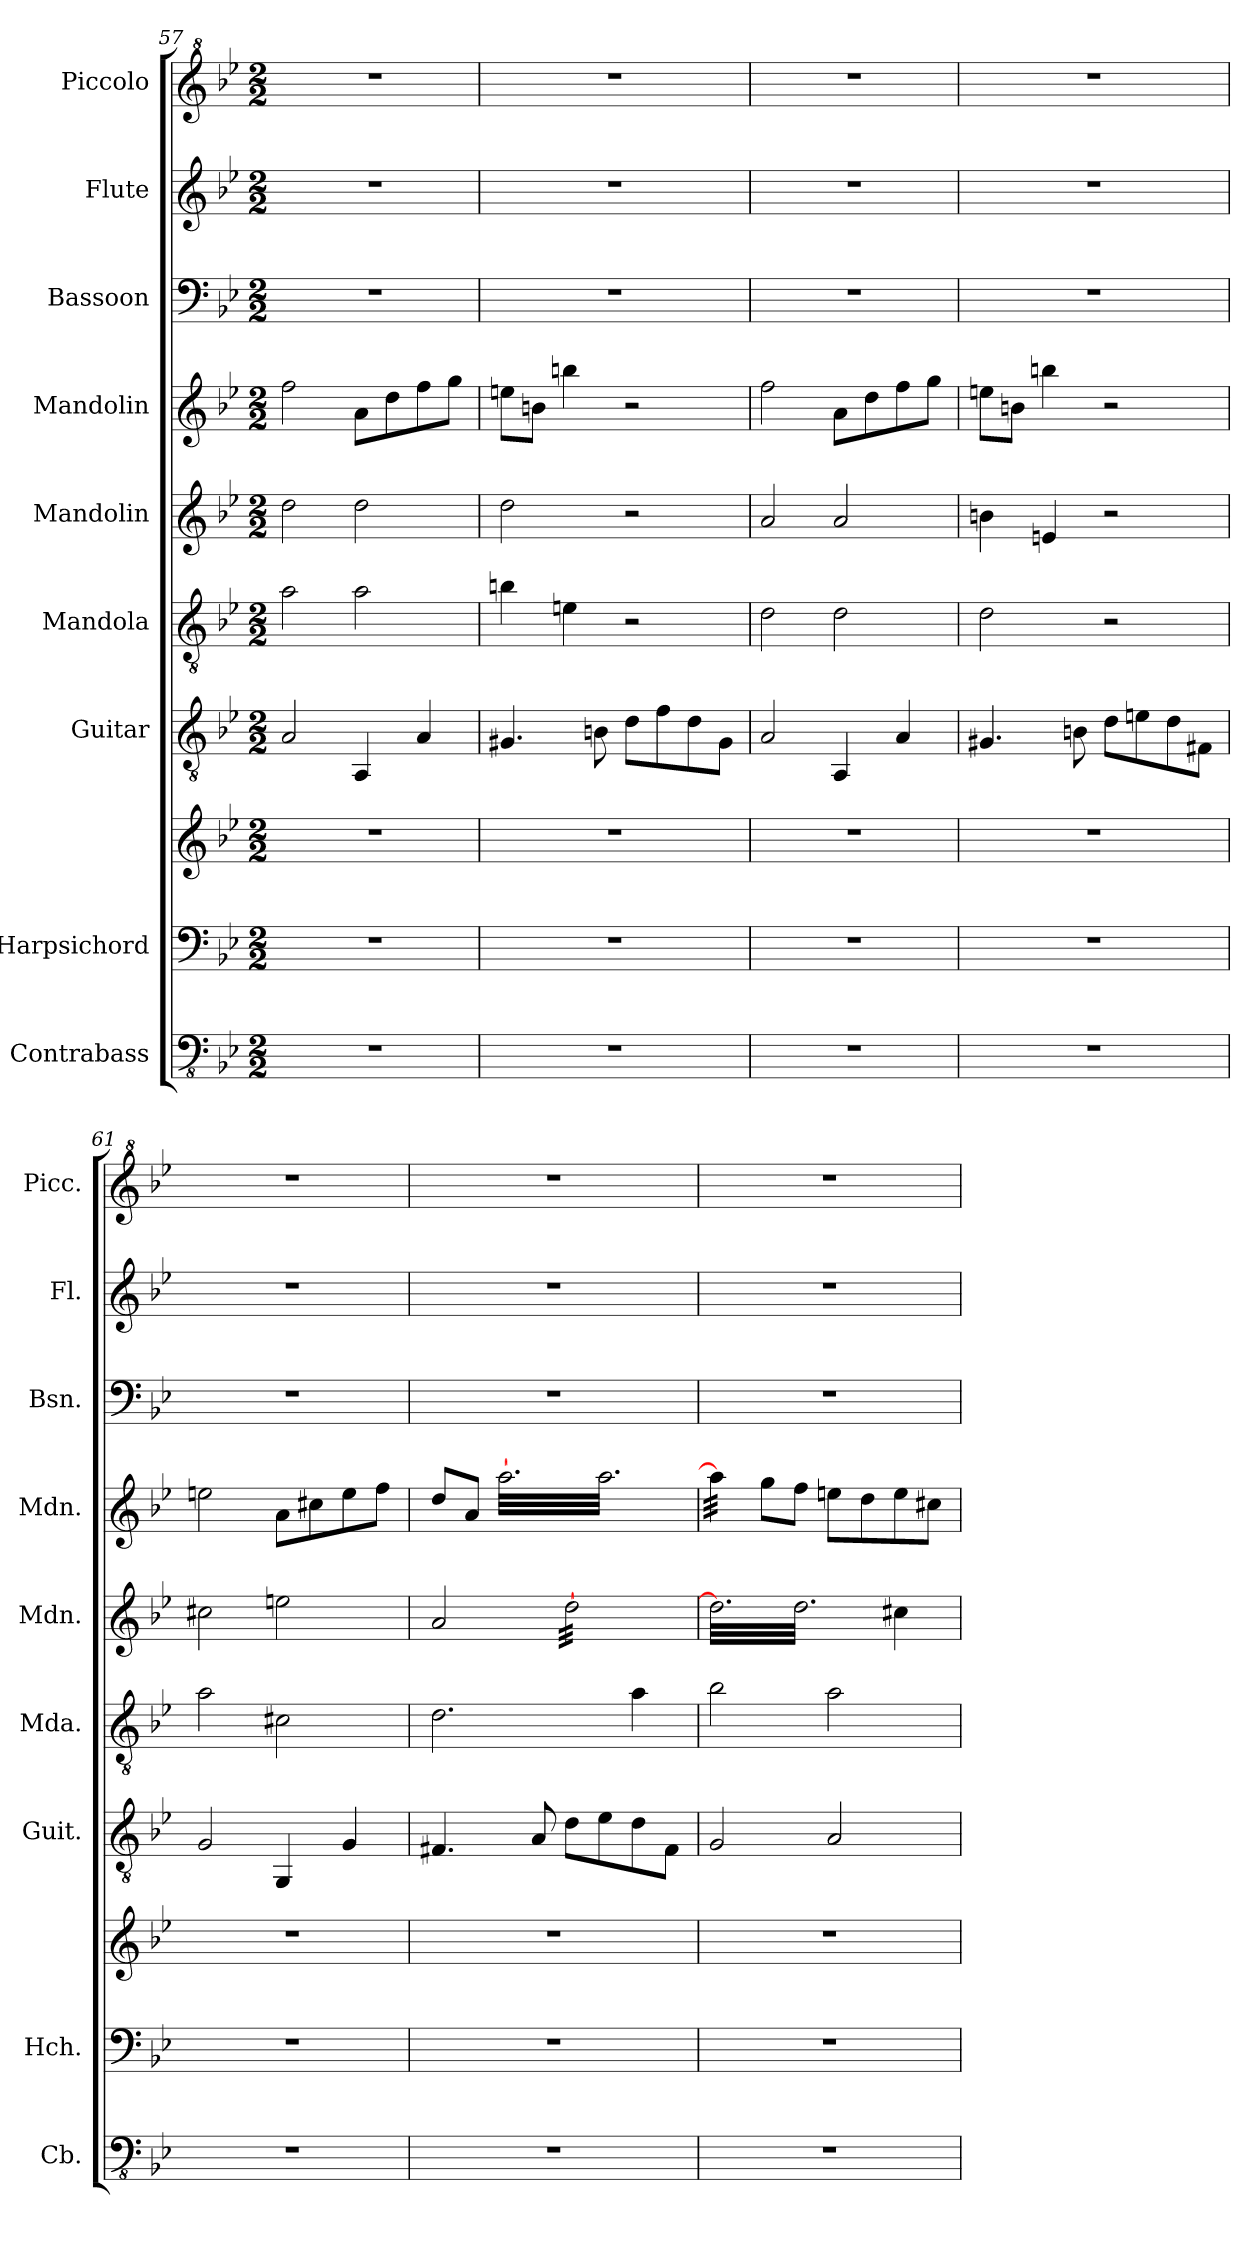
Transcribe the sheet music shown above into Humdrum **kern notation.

**kern	**kern	**kern	**kern	**kern	**kern	**kern	**kern	**kern	**kern
*part9	*part8	*part8	*part7	*part6	*part5	*part4	*part3	*part2	*part1
*staff10	*staff9	*staff8	*staff7	*staff6	*staff5	*staff4	*staff3	*staff2	*staff1
*I"Contrabass	*I"Harpsichord	*	*I"Guitar	*I"Mandola	*I"Mandolin	*I"Mandolin	*I"Bassoon	*I"Flute	*I"Piccolo
*I'Cb.	*I'Hch.	*	*I'Guit.	*I'Mda.	*I'Mdn.	*I'Mdn.	*I'Bsn.	*I'Fl.	*I'Picc.
*clefFv4	*clefF4	*clefG2	*clefGv2	*clefGv2	*clefG2	*clefG2	*clefF4	*clefG2	*clefG^2
*ITrd7c12	*	*	*	*	*	*	*	*	*ITrd-7c-12
*k[b-e-]	*k[b-e-]	*k[b-e-]	*k[b-e-]	*k[b-e-]	*k[b-e-]	*k[b-e-]	*k[b-e-]	*k[b-e-]	*k[b-e-]
*B-:	*B-:	*B-:	*B-:	*B-:	*B-:	*B-:	*B-:	*B-:	*B-:
*M2/2	*M2/2	*M2/2	*M2/2	*M2/2	*M2/2	*M2/2	*M2/2	*M2/2	*M2/2
=57	=57	=57	=57	=57	=57	=57	=57	=57	=57
1r	1r	1r	2A/	2a\	2dd\	2ff\	1r	1r	1r
.	.	.	4AA/	2a\	2dd\	8a\L	.	.	.
.	.	.	.	.	.	8dd\	.	.	.
.	.	.	4A/	.	.	8ff\	.	.	.
.	.	.	.	.	.	8gg\J	.	.	.
=58	=58	=58	=58	=58	=58	=58	=58	=58	=58
1r	1r	1r	4.G#X/	4bn\	2dd\	8een\L	1r	1r	1r
.	.	.	.	.	.	8bn\J	.	.	.
.	.	.	.	4en\	.	4bbn\	.	.	.
.	.	.	8Bn\	.	.	.	.	.	.
.	.	.	8d\L	2r	2r	2r	.	.	.
.	.	.	8f\	.	.	.	.	.	.
.	.	.	8d\	.	.	.	.	.	.
.	.	.	8G#\J	.	.	.	.	.	.
!!LO:PB:g=z
=59	=59	=59	=59	=59	=59	=59	=59	=59	=59
1r	1r	1r	2A/	2d\	2a/	2ff\	1r	1r	1r
.	.	.	4AA/	2d\	2a/	8a\L	.	.	.
.	.	.	.	.	.	8dd\	.	.	.
.	.	.	4A/	.	.	8ff\	.	.	.
.	.	.	.	.	.	8gg\J	.	.	.
=60	=60	=60	=60	=60	=60	=60	=60	=60	=60
1r	1r	1r	4.G#X/	2d\	4bn\	8een\L	1r	1r	1r
.	.	.	.	.	.	8bn\J	.	.	.
.	.	.	.	.	4en/	4bbn\	.	.	.
.	.	.	8Bn\	.	.	.	.	.	.
.	.	.	8d\L	2r	2r	2r	.	.	.
.	.	.	8en\	.	.	.	.	.	.
.	.	.	8d\	.	.	.	.	.	.
.	.	.	8F#X\J	.	.	.	.	.	.
=61	=61	=61	=61	=61	=61	=61	=61	=61	=61
1r	1r	1r	2G/	2a\	2cc#X\	2een\	1r	1r	1r
.	.	.	4GG/	2c#X\	2een\	8a\L	.	.	.
.	.	.	.	.	.	8cc#X\	.	.	.
.	.	.	4G/	.	.	8ee\	.	.	.
.	.	.	.	.	.	8ff\J	.	.	.
=62	=62	=62	=62	=62	=62	=62	=62	=62	=62
1r	1r	1r	4.F#X/	2.d\	2a/	8dd/L	1r	1r	1r
.	.	.	.	.	.	8a/J	.	.	.
*	*	*	*	*	*	*tremolo	*	*	*
.	.	.	.	.	.	[32aa\LLL	.	.	.
.	.	.	.	.	.	32aa\	.	.	.
.	.	.	.	.	.	32aa\	.	.	.
.	.	.	.	.	.	32aa\	.	.	.
.	.	.	8A/	.	.	32aa\	.	.	.
.	.	.	.	.	.	32aa\	.	.	.
.	.	.	.	.	.	32aa\	.	.	.
.	.	.	.	.	.	32aa\	.	.	.
*	*	*	*	*	*tremolo	*	*	*	*
.	.	.	8d\L	.	[32dd\LLL	32aa\	.	.	.
.	.	.	.	.	32dd\	32aa\	.	.	.
.	.	.	.	.	32dd\	32aa\	.	.	.
.	.	.	.	.	32dd\	32aa\	.	.	.
.	.	.	8e-\	.	32dd\	32aa\	.	.	.
.	.	.	.	.	32dd\	32aa\	.	.	.
.	.	.	.	.	32dd\	32aa\	.	.	.
.	.	.	.	.	32dd\	32aa\	.	.	.
.	.	.	8d\	4a\	32dd\	32aa\	.	.	.
.	.	.	.	.	32dd\	32aa\	.	.	.
.	.	.	.	.	32dd\	32aa\	.	.	.
.	.	.	.	.	32dd\	32aa\	.	.	.
.	.	.	8F#\J	.	32dd\	32aa\	.	.	.
.	.	.	.	.	32dd\	32aa\	.	.	.
.	.	.	.	.	32dd\	32aa\	.	.	.
.	.	.	.	.	32dd\JJJ	32aa\JJJ	.	.	.
!!LO:PB:g=z
=63	=63	=63	=63	=63	=63	=63	=63	=63	=63
1r	1r	1r	2G/	2b-\	32dd\]LLL	32aa\]LLL	1r	1r	1r
.	.	.	.	.	32dd\	32aa\	.	.	.
.	.	.	.	.	32dd\	32aa\	.	.	.
.	.	.	.	.	32dd\	32aa\	.	.	.
.	.	.	.	.	32dd\	32aa\	.	.	.
.	.	.	.	.	32dd\	32aa\	.	.	.
.	.	.	.	.	32dd\	32aa\	.	.	.
.	.	.	.	.	32dd\	32aa\JJJ	.	.	.
*	*	*	*	*	*	*Xtremolo	*	*	*
.	.	.	.	.	32dd\	8gg\L	.	.	.
.	.	.	.	.	32dd\	.	.	.	.
.	.	.	.	.	32dd\	.	.	.	.
.	.	.	.	.	32dd\	.	.	.	.
.	.	.	.	.	32dd\	8ff\J	.	.	.
.	.	.	.	.	32dd\	.	.	.	.
.	.	.	.	.	32dd\	.	.	.	.
.	.	.	.	.	32dd\	.	.	.	.
.	.	.	2A/	2a\	32dd\	8een\L	.	.	.
.	.	.	.	.	32dd\	.	.	.	.
.	.	.	.	.	32dd\	.	.	.	.
.	.	.	.	.	32dd\	.	.	.	.
.	.	.	.	.	32dd\	8dd\	.	.	.
.	.	.	.	.	32dd\	.	.	.	.
.	.	.	.	.	32dd\	.	.	.	.
.	.	.	.	.	32dd\JJJ	.	.	.	.
*	*	*	*	*	*Xtremolo	*	*	*	*
.	.	.	.	.	4cc#X\	8ee\	.	.	.
.	.	.	.	.	.	8cc#X\J	.	.	.
=	=	=	=	=	=	=	=	=	=
*-	*-	*-	*-	*-	*-	*-	*-	*-	*-
